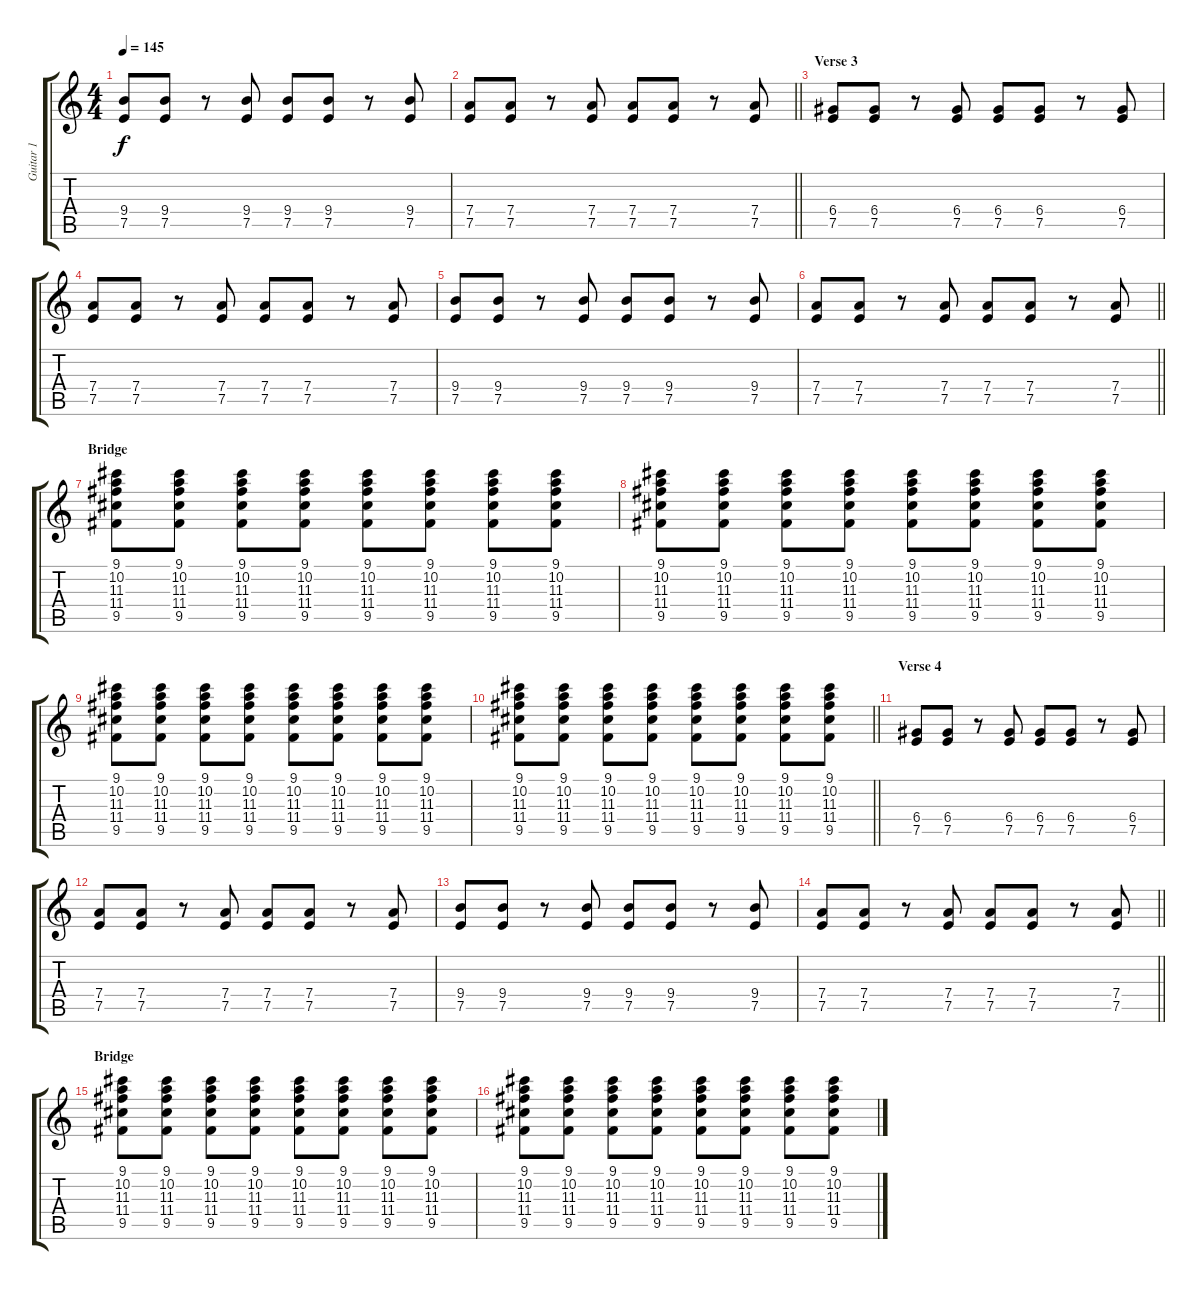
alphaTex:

\track ("Guitar 1" "Guitar 1") {instrument overdrivenguitar}
\staff {score tabs}
\tuning (E4 B3 G3 D3 A2 E2) {hide}
\ts (4 4)
\tempo 145
\clef g2
\ks c
(9.4 7.5).8{dy f} (9.4 7.5).8 r.8 (9.4 7.5).8 (9.4 7.5).8 (9.4 7.5).8 r.8 (9.4 7.5).8 |
\barLineRight lightlight
(7.4 7.5).8 (7.4 7.5).8 r.8 (7.4 7.5).8 (7.4 7.5).8 (7.4 7.5).8 r.8 (7.4 7.5).8 |
\section ("" "Verse 3")
(6.4 7.5).8 (6.4 7.5).8 r.8 (6.4 7.5).8 (6.4 7.5).8 (6.4 7.5).8 r.8 (6.4 7.5).8 |
(7.4 7.5).8 (7.4 7.5).8 r.8 (7.4 7.5).8 (7.4 7.5).8 (7.4 7.5).8 r.8 (7.4 7.5).8 |
(9.4 7.5).8 (9.4 7.5).8 r.8 (9.4 7.5).8 (9.4 7.5).8 (9.4 7.5).8 r.8 (9.4 7.5).8 |
\barLineRight lightlight
(7.4 7.5).8 (7.4 7.5).8 r.8 (7.4 7.5).8 (7.4 7.5).8 (7.4 7.5).8 r.8 (7.4 7.5).8 |
\section ("" "Bridge")
(9.1 10.2 11.3 11.4 9.5).8 (9.1 10.2 11.3 11.4 9.5).8 (9.1 10.2 11.3 11.4 9.5).8 (9.1 10.2 11.3 11.4 9.5).8 (9.1 10.2 11.3 11.4 9.5).8 (9.1 10.2 11.3 11.4 9.5).8 (9.1 10.2 11.3 11.4 9.5).8 (9.1 10.2 11.3 11.4 9.5).8 |
(9.1 10.2 11.3 11.4 9.5).8 (9.1 10.2 11.3 11.4 9.5).8 (9.1 10.2 11.3 11.4 9.5).8 (9.1 10.2 11.3 11.4 9.5).8 (9.1 10.2 11.3 11.4 9.5).8 (9.1 10.2 11.3 11.4 9.5).8 (9.1 10.2 11.3 11.4 9.5).8 (9.1 10.2 11.3 11.4 9.5).8 |
(9.1 10.2 11.3 11.4 9.5).8 (9.1 10.2 11.3 11.4 9.5).8 (9.1 10.2 11.3 11.4 9.5).8 (9.1 10.2 11.3 11.4 9.5).8 (9.1 10.2 11.3 11.4 9.5).8 (9.1 10.2 11.3 11.4 9.5).8 (9.1 10.2 11.3 11.4 9.5).8 (9.1 10.2 11.3 11.4 9.5).8 |
\barLineRight lightlight
(9.1 10.2 11.3 11.4 9.5).8 (9.1 10.2 11.3 11.4 9.5).8 (9.1 10.2 11.3 11.4 9.5).8 (9.1 10.2 11.3 11.4 9.5).8 (9.1 10.2 11.3 11.4 9.5).8 (9.1 10.2 11.3 11.4 9.5).8 (9.1 10.2 11.3 11.4 9.5).8 (9.1 10.2 11.3 11.4 9.5).8 |
\section ("" "Verse 4")
(6.4 7.5).8 (6.4 7.5).8 r.8 (6.4 7.5).8 (6.4 7.5).8 (6.4 7.5).8 r.8 (6.4 7.5).8 |
(7.4 7.5).8 (7.4 7.5).8 r.8 (7.4 7.5).8 (7.4 7.5).8 (7.4 7.5).8 r.8 (7.4 7.5).8 |
(9.4 7.5).8 (9.4 7.5).8 r.8 (9.4 7.5).8 (9.4 7.5).8 (9.4 7.5).8 r.8 (9.4 7.5).8 |
\barLineRight lightlight
(7.4 7.5).8 (7.4 7.5).8 r.8 (7.4 7.5).8 (7.4 7.5).8 (7.4 7.5).8 r.8 (7.4 7.5).8 |
\section ("" "Bridge")
(9.1 10.2 11.3 11.4 9.5).8 (9.1 10.2 11.3 11.4 9.5).8 (9.1 10.2 11.3 11.4 9.5).8 (9.1 10.2 11.3 11.4 9.5).8 (9.1 10.2 11.3 11.4 9.5).8 (9.1 10.2 11.3 11.4 9.5).8 (9.1 10.2 11.3 11.4 9.5).8 (9.1 10.2 11.3 11.4 9.5).8 |
(9.1 10.2 11.3 11.4 9.5).8 (9.1 10.2 11.3 11.4 9.5).8 (9.1 10.2 11.3 11.4 9.5).8 (9.1 10.2 11.3 11.4 9.5).8 (9.1 10.2 11.3 11.4 9.5).8 (9.1 10.2 11.3 11.4 9.5).8 (9.1 10.2 11.3 11.4 9.5).8 (9.1 10.2 11.3 11.4 9.5).8
